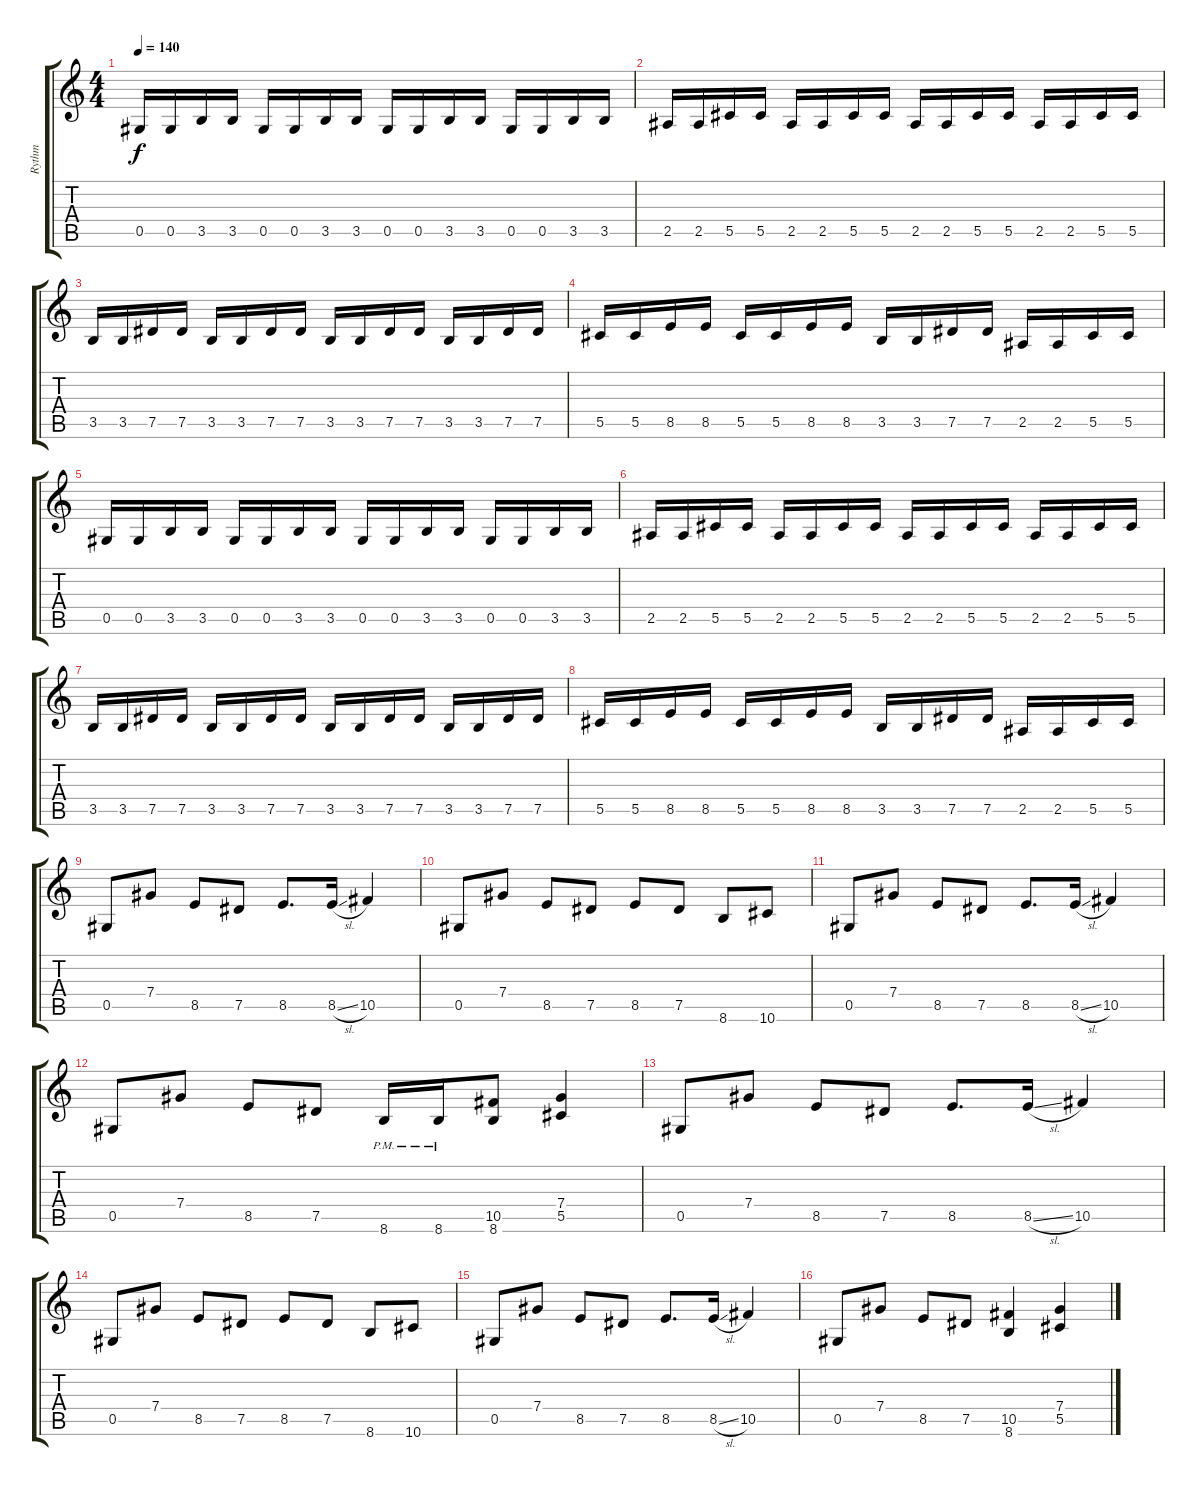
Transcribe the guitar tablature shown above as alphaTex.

\track ("Rythm" "Rythm") {instrument overdrivenguitar}
\staff {score tabs}
\tuning (Eb4 Bb3 Gb3 Db3 Ab2 Eb2) {hide}
\ts (4 4)
\tempo 140
\clef g2
\ks c
0.5.16{dy f} 0.5.16 3.5.16 3.5.16 0.5.16 0.5.16 3.5.16 3.5.16 0.5.16 0.5.16 3.5.16 3.5.16 0.5.16 0.5.16 3.5.16 3.5.16 |
2.5.16 2.5.16 5.5.16 5.5.16 2.5.16 2.5.16 5.5.16 5.5.16 2.5.16 2.5.16 5.5.16 5.5.16 2.5.16 2.5.16 5.5.16 5.5.16 |
3.5.16 3.5.16 7.5.16 7.5.16 3.5.16 3.5.16 7.5.16 7.5.16 3.5.16 3.5.16 7.5.16 7.5.16 3.5.16 3.5.16 7.5.16 7.5.16 |
5.5.16 5.5.16 8.5.16 8.5.16 5.5.16 5.5.16 8.5.16 8.5.16 3.5.16 3.5.16 7.5.16 7.5.16 2.5.16 2.5.16 5.5.16 5.5.16 |
0.5.16 0.5.16 3.5.16 3.5.16 0.5.16 0.5.16 3.5.16 3.5.16 0.5.16 0.5.16 3.5.16 3.5.16 0.5.16 0.5.16 3.5.16 3.5.16 |
2.5.16 2.5.16 5.5.16 5.5.16 2.5.16 2.5.16 5.5.16 5.5.16 2.5.16 2.5.16 5.5.16 5.5.16 2.5.16 2.5.16 5.5.16 5.5.16 |
3.5.16 3.5.16 7.5.16 7.5.16 3.5.16 3.5.16 7.5.16 7.5.16 3.5.16 3.5.16 7.5.16 7.5.16 3.5.16 3.5.16 7.5.16 7.5.16 |
5.5.16 5.5.16 8.5.16 8.5.16 5.5.16 5.5.16 8.5.16 8.5.16 3.5.16 3.5.16 7.5.16 7.5.16 2.5.16 2.5.16 5.5.16 5.5.16 |
0.5.8 7.4.8 8.5.8 7.5.8 8.5.8{d} 8.5{sl}.16 10.5.4 |
0.5.8 7.4.8 8.5.8 7.5.8 8.5.8 7.5.8 8.6.8 10.6.8 |
0.5.8 7.4.8 8.5.8 7.5.8 8.5.8{d} 8.5{sl}.16 10.5.4 |
0.5.8 7.4.8 8.5.8 7.5.8 8.6{pm}.16 8.6{pm}.16 (10.5 8.6).8 (7.4 5.5).4 |
0.5.8 7.4.8 8.5.8 7.5.8 8.5.8{d} 8.5{sl}.16 10.5.4 |
0.5.8 7.4.8 8.5.8 7.5.8 8.5.8 7.5.8 8.6.8 10.6.8 |
0.5.8 7.4.8 8.5.8 7.5.8 8.5.8{d} 8.5{sl}.16 10.5.4 |
0.5.8 7.4.8 8.5.8 7.5.8 (10.5 8.6).4 (7.4 5.5).4
